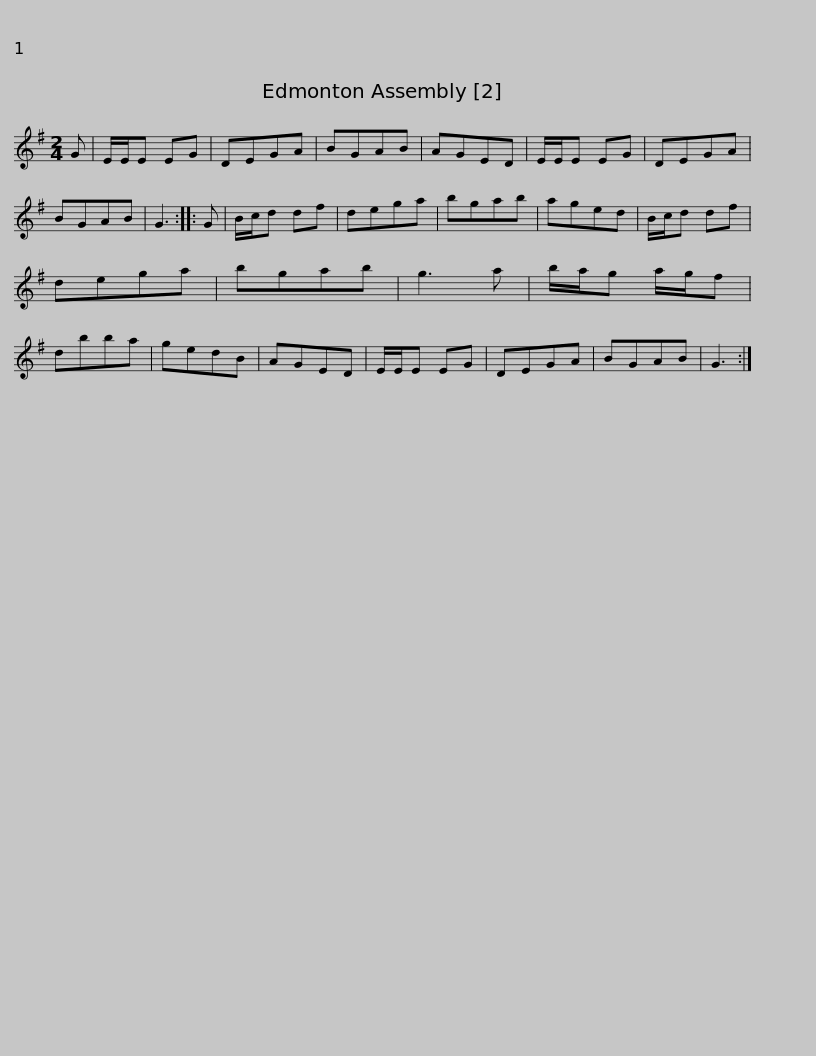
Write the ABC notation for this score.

X:1
L:1/8
M:2/4
I:linebreak $
K:G
V:1 treble
V:1
 G | E/E/E EG | DEGA | BGAB | AGED | %5
 E/E/E EG | DEGA | BGAB | G3 :: G | %10
 B/c/d df |$ dega | bgab | aged | B/c/d df | %15
 dega | bgab | g3 a | b/a/g a/g/f | dbba |$ %20
 gedB | AGED | E/E/E EG | DEGA | BGAB | %25
 G3 :| %26
